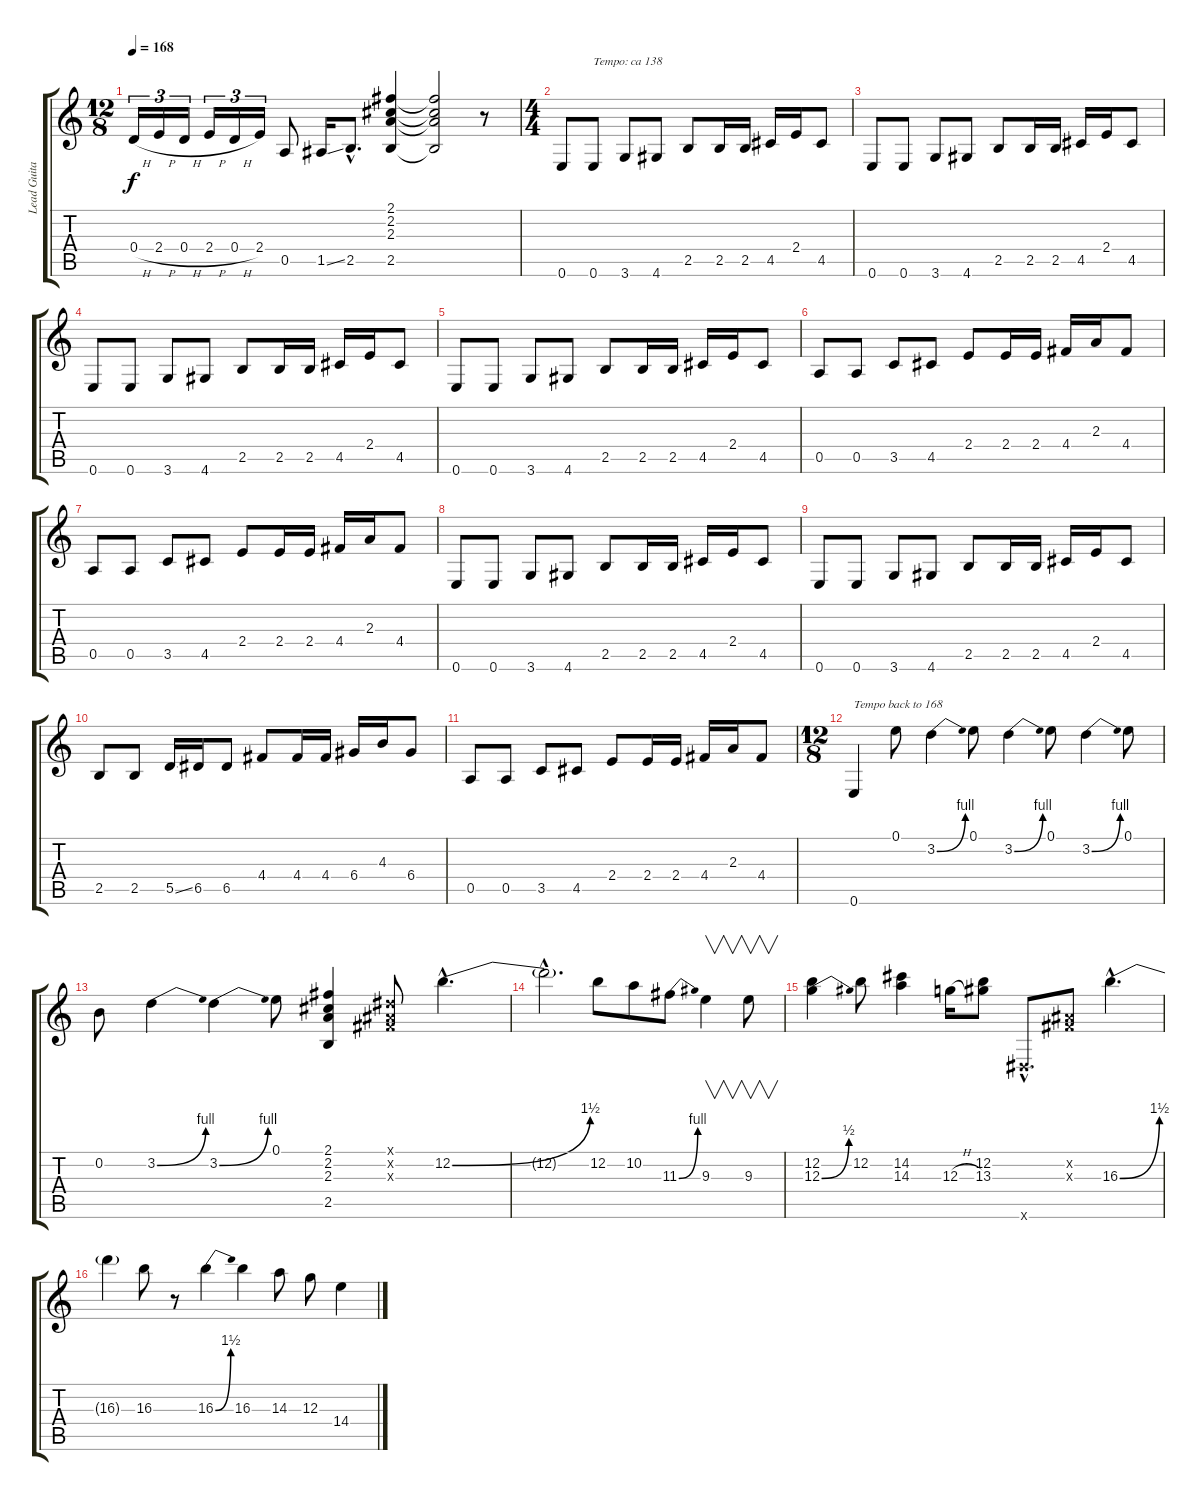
\track ("Lead Guitar" "Lead Guita") {instrument overdrivenguitar}
\staff {score tabs}
\tuning (E4 B3 G3 D3 A2 E2) {hide}
\ts (12 8)
\tempo 168
\clef g2
\ks c
0.4{h}.16{tu (3 2) dy f} 2.4{h}.16{tu (3 2)} 0.4{h}.16{tu (3 2)} 2.4{h}.16{tu (3 2)} 0.4{h}.16{tu (3 2)} 2.4.16{tu (3 2)} 0.5.8 1.5{ss}.16 2.5{hac}.8{d} (2.1 2.2 2.3 2.5).4 (2.1{t} 2.2{t} 2.3{t} 2.5{t}).2 r.8 |
\ts (4 4)
0.6.8 0.6.8{txt "Tempo: ca 138"} 3.6.8 4.6.8 2.5.8 2.5.16 2.5.16 4.5.16 2.4.16 4.5.8 |
0.6.8 0.6.8 3.6.8 4.6.8 2.5.8 2.5.16 2.5.16 4.5.16 2.4.16 4.5.8 |
0.6.8 0.6.8 3.6.8 4.6.8 2.5.8 2.5.16 2.5.16 4.5.16 2.4.16 4.5.8 |
0.6.8 0.6.8 3.6.8 4.6.8 2.5.8 2.5.16 2.5.16 4.5.16 2.4.16 4.5.8 |
0.5.8 0.5.8 3.5.8 4.5.8 2.4.8 2.4.16 2.4.16 4.4.16 2.3.16 4.4.8 |
0.5.8 0.5.8 3.5.8 4.5.8 2.4.8 2.4.16 2.4.16 4.4.16 2.3.16 4.4.8 |
0.6.8 0.6.8 3.6.8 4.6.8 2.5.8 2.5.16 2.5.16 4.5.16 2.4.16 4.5.8 |
0.6.8 0.6.8 3.6.8 4.6.8 2.5.8 2.5.16 2.5.16 4.5.16 2.4.16 4.5.8 |
2.5.8 2.5.8 5.5{ss}.16 6.5.16 6.5.8 4.4.8 4.4.16 4.4.16 6.4.16 4.3.16 6.4.8 |
0.5.8 0.5.8 3.5.8 4.5.8 2.4.8 2.4.16 2.4.16 4.4.16 2.3.16 4.4.8 |
\ts (12 8)
0.6.4{txt "Tempo back to 168"} 0.1.8 3.2{be (bend 0 0 60 4)}.4 0.1.8 3.2{be (bend 0 0 60 4)}.4 0.1.8 3.2{be (bend 0 0 60 4)}.4 0.1.8 |
0.2.8 3.2{be (bend 0 0 60 4)}.4 3.2{be (bend 0 0 60 4)}.4 0.1.8 (2.1 2.2 2.3 2.5).4 (-1.1{x} -1.2{x} -1.3{x}).8 12.2{be (bend 0 0 60 6) hac}.4{d} |
12.2{hac t}.2{d} 12.2.8 10.2.8 11.3{be (bend 0 0 60 4)}.8 9.3.4{v} 9.3.8{v} |
(12.2 12.3{be (bend 0 0 60 2)}).4 12.2.8 (14.2 14.3).4 12.3{h}.16 (12.2 13.3).8 -1.6{hac x}.8{d} (-1.2{x} -1.3{x}).8 16.3{be (bend 0 0 60 6) hac}.4{d} |
16.3{t}.4 16.3.8 r.8 16.3{be (bend 0 0 60 6)}.4 16.3.4 14.3.8 12.3.8 14.4.4
